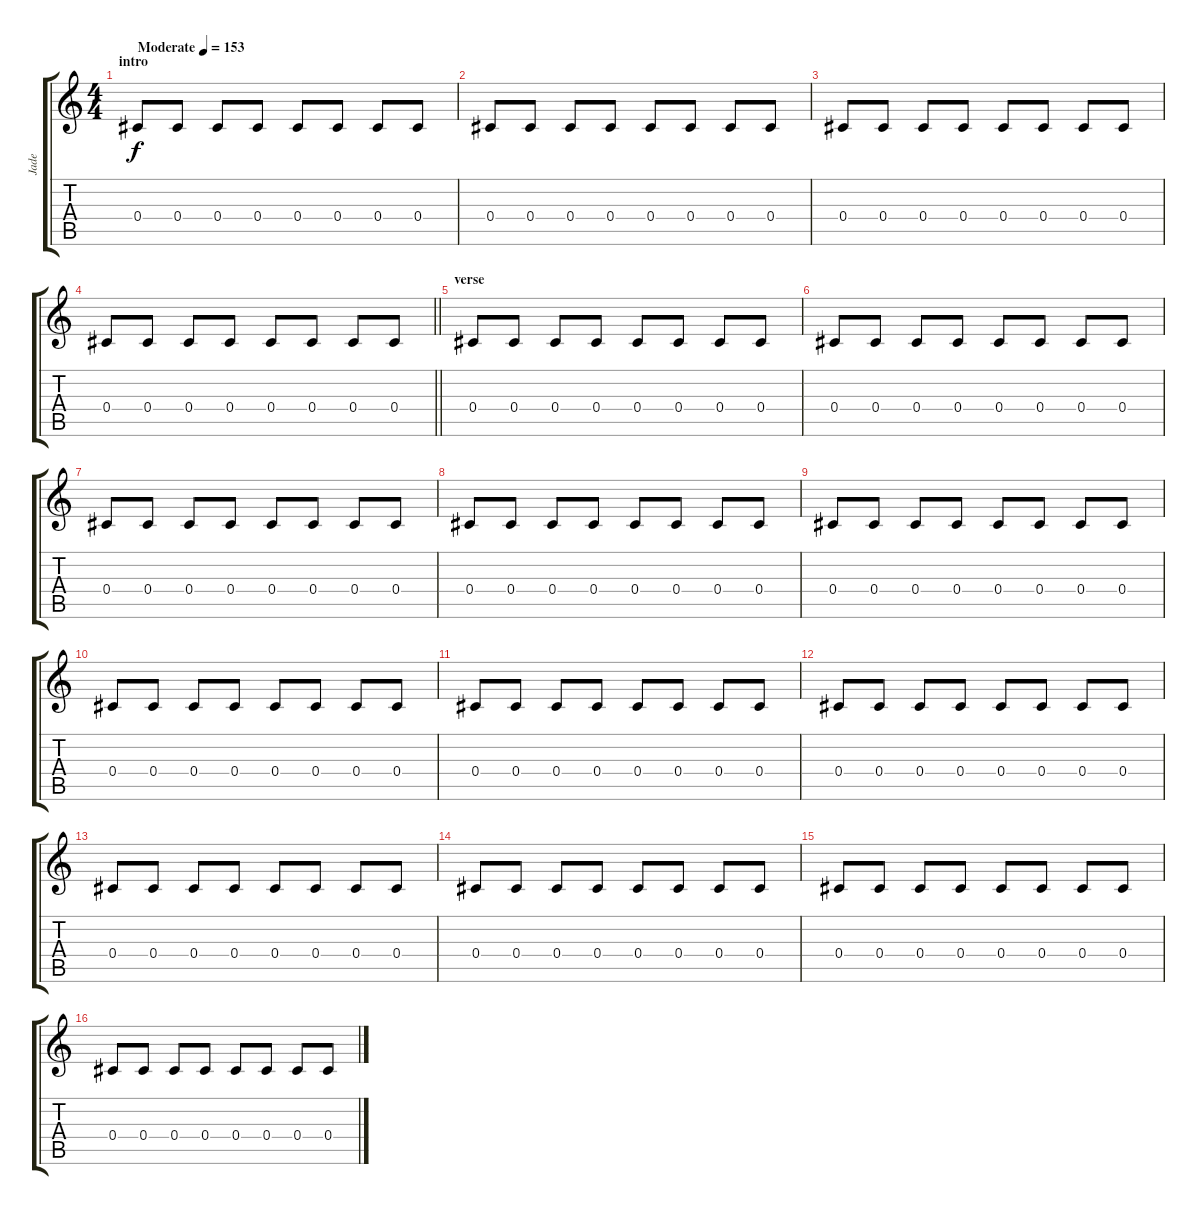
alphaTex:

\track ("Jade" "Jade") {instrument electricguitarjazz}
\staff {score tabs}
\tuning (Eb4 Bb3 Gb3 Db3 Ab2 Eb2) {hide}
\ts (4 4)
\section ("" "intro")
\tempo (153 "Moderate")
\clef g2
\ks c
0.4.8{dy f instrument electricguitarjazz} 0.4.8 0.4.8 0.4.8 0.4.8 0.4.8 0.4.8 0.4.8 |
0.4.8 0.4.8 0.4.8 0.4.8 0.4.8 0.4.8 0.4.8 0.4.8 |
0.4.8 0.4.8 0.4.8 0.4.8 0.4.8 0.4.8 0.4.8 0.4.8 |
\barLineRight lightlight
0.4.8 0.4.8 0.4.8 0.4.8 0.4.8 0.4.8 0.4.8 0.4.8 |
\section ("" "verse")
0.4.8 0.4.8 0.4.8 0.4.8 0.4.8 0.4.8 0.4.8 0.4.8 |
0.4.8 0.4.8 0.4.8 0.4.8 0.4.8 0.4.8 0.4.8 0.4.8 |
0.4.8 0.4.8 0.4.8 0.4.8 0.4.8 0.4.8 0.4.8 0.4.8 |
0.4.8 0.4.8 0.4.8 0.4.8 0.4.8 0.4.8 0.4.8 0.4.8 |
0.4.8 0.4.8 0.4.8 0.4.8 0.4.8 0.4.8 0.4.8 0.4.8 |
0.4.8 0.4.8 0.4.8 0.4.8 0.4.8 0.4.8 0.4.8 0.4.8 |
0.4.8 0.4.8 0.4.8 0.4.8 0.4.8 0.4.8 0.4.8 0.4.8 |
0.4.8 0.4.8 0.4.8 0.4.8 0.4.8 0.4.8 0.4.8 0.4.8 |
0.4.8 0.4.8 0.4.8 0.4.8 0.4.8 0.4.8 0.4.8 0.4.8 |
0.4.8 0.4.8 0.4.8 0.4.8 0.4.8 0.4.8 0.4.8 0.4.8 |
0.4.8 0.4.8 0.4.8 0.4.8 0.4.8 0.4.8 0.4.8 0.4.8 |
0.4.8 0.4.8 0.4.8 0.4.8 0.4.8 0.4.8 0.4.8 0.4.8
